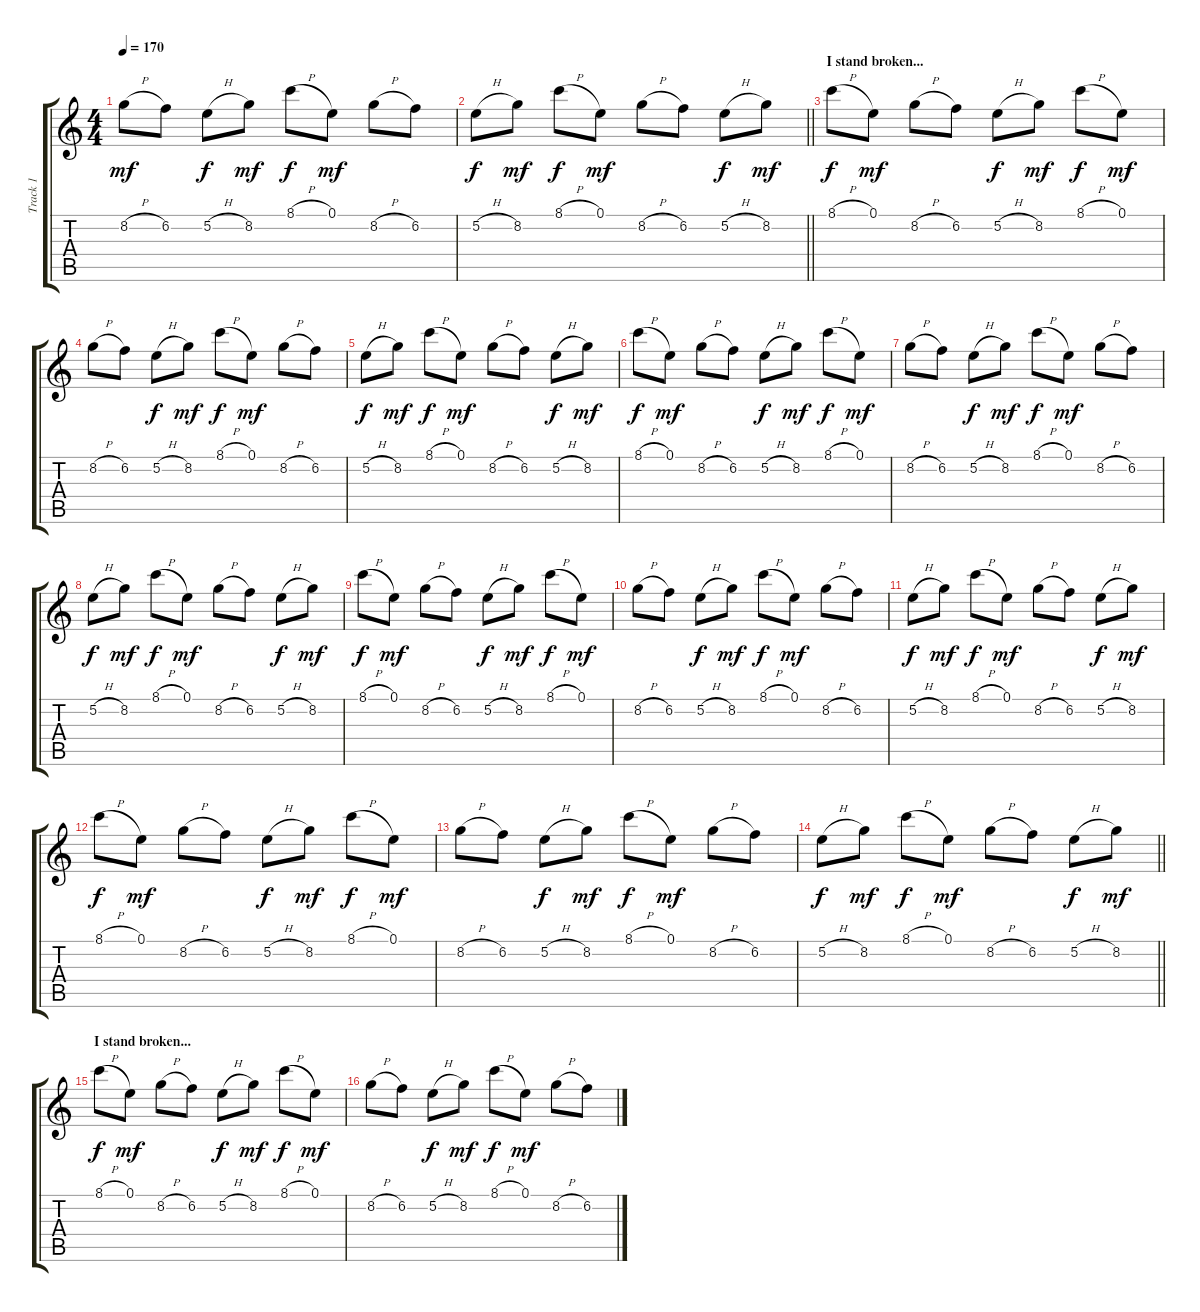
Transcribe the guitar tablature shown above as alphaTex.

\track ("Track 1" "Track 1") {instrument acousticguitarsteel}
\staff {score tabs}
\tuning (E4 B3 G3 D3 A2 E2) {hide}
\ts (4 4)
\tempo 170
\clef g2
\ks c
8.2{h}.8{dy mf} 6.2.8 5.2{h}.8{dy f} 8.2.8{dy mf} 8.1{h}.8{dy f} 0.1.8{dy mf} 8.2{h}.8 6.2.8 |
\barLineRight lightlight
5.2{h}.8{dy f} 8.2.8{dy mf} 8.1{h}.8{dy f} 0.1.8{dy mf} 8.2{h}.8 6.2.8 5.2{h}.8{dy f} 8.2.8{dy mf} |
\section ("" "I stand broken...")
8.1{h}.8{dy f} 0.1.8{dy mf} 8.2{h}.8 6.2.8 5.2{h}.8{dy f} 8.2.8{dy mf} 8.1{h}.8{dy f} 0.1.8{dy mf} |
8.2{h}.8 6.2.8 5.2{h}.8{dy f} 8.2.8{dy mf} 8.1{h}.8{dy f} 0.1.8{dy mf} 8.2{h}.8 6.2.8 |
5.2{h}.8{dy f} 8.2.8{dy mf} 8.1{h}.8{dy f} 0.1.8{dy mf} 8.2{h}.8 6.2.8 5.2{h}.8{dy f} 8.2.8{dy mf} |
8.1{h}.8{dy f} 0.1.8{dy mf} 8.2{h}.8 6.2.8 5.2{h}.8{dy f} 8.2.8{dy mf} 8.1{h}.8{dy f} 0.1.8{dy mf} |
8.2{h}.8 6.2.8 5.2{h}.8{dy f} 8.2.8{dy mf} 8.1{h}.8{dy f} 0.1.8{dy mf} 8.2{h}.8 6.2.8 |
5.2{h}.8{dy f} 8.2.8{dy mf} 8.1{h}.8{dy f} 0.1.8{dy mf} 8.2{h}.8 6.2.8 5.2{h}.8{dy f} 8.2.8{dy mf} |
8.1{h}.8{dy f} 0.1.8{dy mf} 8.2{h}.8 6.2.8 5.2{h}.8{dy f} 8.2.8{dy mf} 8.1{h}.8{dy f} 0.1.8{dy mf} |
8.2{h}.8 6.2.8 5.2{h}.8{dy f} 8.2.8{dy mf} 8.1{h}.8{dy f} 0.1.8{dy mf} 8.2{h}.8 6.2.8 |
5.2{h}.8{dy f} 8.2.8{dy mf} 8.1{h}.8{dy f} 0.1.8{dy mf} 8.2{h}.8 6.2.8 5.2{h}.8{dy f} 8.2.8{dy mf} |
8.1{h}.8{dy f} 0.1.8{dy mf} 8.2{h}.8 6.2.8 5.2{h}.8{dy f} 8.2.8{dy mf} 8.1{h}.8{dy f} 0.1.8{dy mf} |
8.2{h}.8 6.2.8 5.2{h}.8{dy f} 8.2.8{dy mf} 8.1{h}.8{dy f} 0.1.8{dy mf} 8.2{h}.8 6.2.8 |
\barLineRight lightlight
5.2{h}.8{dy f} 8.2.8{dy mf} 8.1{h}.8{dy f} 0.1.8{dy mf} 8.2{h}.8 6.2.8 5.2{h}.8{dy f} 8.2.8{dy mf} |
\section ("" "I stand broken...")
8.1{h}.8{dy f} 0.1.8{dy mf} 8.2{h}.8 6.2.8 5.2{h}.8{dy f} 8.2.8{dy mf} 8.1{h}.8{dy f} 0.1.8{dy mf} |
8.2{h}.8 6.2.8 5.2{h}.8{dy f} 8.2.8{dy mf} 8.1{h}.8{dy f} 0.1.8{dy mf} 8.2{h}.8 6.2.8
